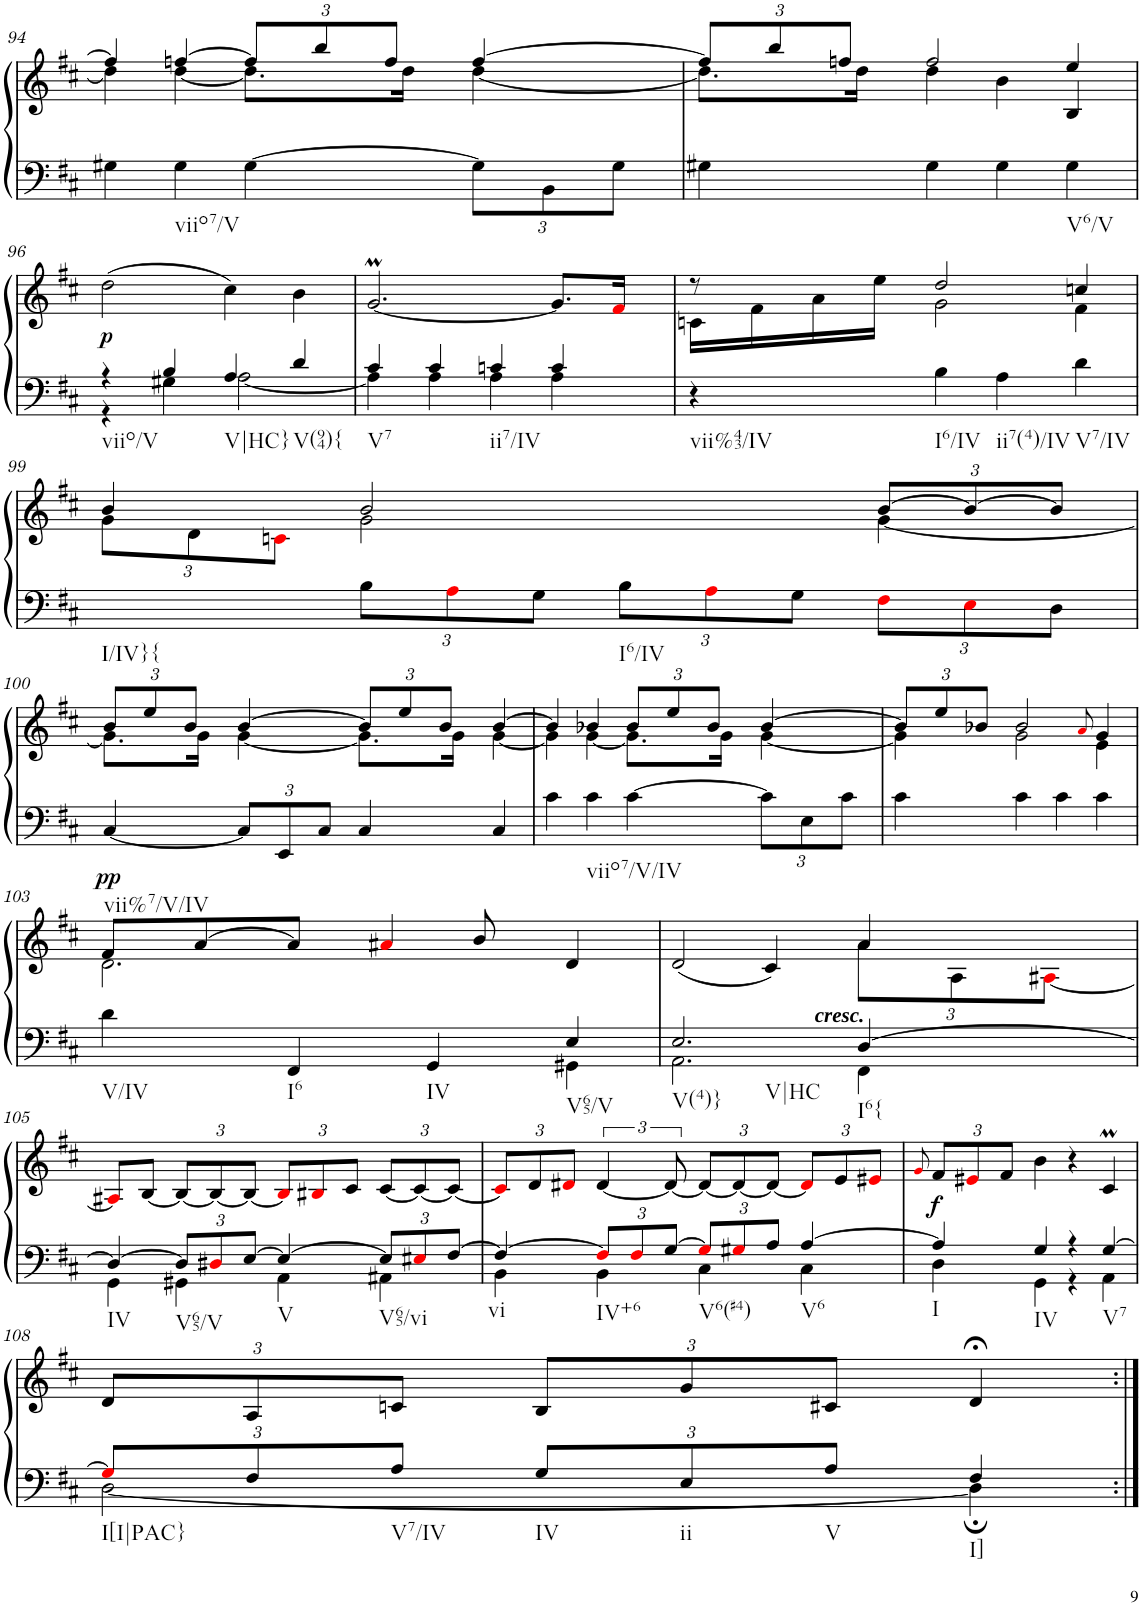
**kern	**kern	**dynam
*part1	*part1	*part1
*staff2	*staff1	*staff1/2
*I"Piano	*	*
*I'Pno.	*	*
!!LO:PB:g=z
*clefF4	*clefG2	*
*k[f#c#]	*k[f#c#]	*
*M2/2	*M2/2	*
=94	=94	=94
*	*^	*
4G#X\	4ff#/]	4dd\]	.
!LO:TX:b:t=viio7/V	!	!	!
4G#\	[4ffn/	[4dd\	.
*	*Xbrackettup	*	*
[4G#\	12ff/L]	8.dd\L]	.
.	12bb/	.	.
.	12ff/J	.	.
.	.	16dd\Jk	.
*Xbrackettup	*	*	*
12G#\L]	[4ff/	[4dd\	.
12BB\	.	.	.
12G#\J	.	.	.
=95	=95	=95	=95
4G#X\	12ff/L]	8.dd\L]	.
.	12bb/	.	.
.	12ffn/J	.	.
.	.	16dd\Jk	.
4G#\	2ff/	4dd\	.
4G#\	.	4b\	.
!LO:TX:b:t=V6/V	!	!	!
4G#\	4ee/	4B/	.
!!LO:LB:g=z
=96	=96	=96	=96
*^	*	*	*
!LO:TX:b:t=viio/V	!	!	!	!
!	!	!	!	!LO:DY:b
*	*	*v	*v	*
4r	4r	(2dd\	p
4B/	4G#X\	.	.
!LO:TX:b:t=V|HC}	!	!	!
4A/	[2A\	4cc#\)	.
!LO:TX:b:t=V(94){	!	!	!
4d/	.	4b\	.
=97	=97	=97	=97
!LO:TX:b:t=V7	!	!	!
4c#/	4A\]	[2.gM/	.
4c#/	4A\	.	.
!LO:TX:b:t=ii7/IV	!	!	!
4cn/	4A\	.	.
4c/	4A\	8.g/L]	.
.	.	16f#i/Jk	.
*v	*v	*	*
=98	=98	=98
*	*^	*
!LO:TX:b:t=vii%43/IV	!	!	!
4r	8r	16cn\LL	.
.	.	16f#\	.
.	8ryy	16a\	.
.	.	16ee\JJ	.
!LO:TX:b:t=I6/IV	!	!	!
4B\	2dd/	2g\	.
!LO:TX:b:t=ii7(4)/IV	!	!	!
4A\	.	.	.
!LO:TX:b:t=V7/IV	!	!	!
4d\	4ccn/	4f#\	.
!!LO:LB:g=z	!!
=99	=99	=99	=99
!LO:TX:b:t=I/IV}{	!	!	!
4ryy	4b/	12g\L	.
.	.	12d\	.
.	.	12cni\J	.
12B\L	2b/	2g\	.
12Ai\	.	.	.
12G\J	.	.	.
!LO:TX:b:t=I6/IV	!	!	!
12B\L	.	.	.
12Ai\	.	.	.
12G\J	.	.	.
12F#i\L	[4b/	[4g\	.
12Ei\	.	.	.
12D\J	.	.	.
!!LO:LB:g=z	!!
=100	=100	=100	=100
!LO:TX:b:t=vii%7/V/IV	!	!	!
!	!	!	!LO:DY:b=2
[4C#/	12b/L	8.g\L]	pp
.	12ee/	.	.
.	12b/J	.	.
.	.	16g\Jk	.
12C#/L]	[4b/	[4g\	.
12EE/	.	.	.
12C#/J	.	.	.
4C#/	12b/L]	8.g\L]	.
.	12ee/	.	.
.	12b/J	.	.
.	.	16g\Jk	.
4C#/	[4b/	[4g\	.
=101	=101	=101	=101
4c#\	4b/]	4g\]	.
!LO:TX:b:t=viio7/V/IV	!	!	!
4c#\	4b-X/	[4g\	.
[4c#\	12b-/L	8.g\L]	.
.	12ee/	.	.
.	12b-/J	.	.
.	.	16g\Jk	.
12c#\L]	[4b-/	[4g\	.
12E\	.	.	.
12c#\J	.	.	.
=102	=102	=102	=102
4c#\	12b-/L]	4g\]	.
.	12ee/	.	.
.	12b-X/J	.	.
4c#\	2b-/	2g\	.
4c#\	.	.	.
.	8qai/	.	.
4c#\	4g/	4e\	.
!!LO:LB:g=z	!!
=103	=103	=103	=103
*^	*	*	*
!LO:TX:b:t=V/IV	!	!	!	!
4d\	2.ryy	8f#/L	2.d\	.
.	.	[8a/	.	.
!LO:TX:b:t=I6	!	!	!	!
4FF#/	.	8a/J]	.	.
.	.	4a#Xi/	.	.
!LO:TX:b:t=IV	!	!	!	!
4GG/	.	.	.	.
.	.	8b/	.	.
!LO:TX:b:t=V65/V	!	!	!	!
4E/	4GG#X\	4ryy	4d/	.
=104	=104	=104	=104	=104
!LO:TX:b:t=V(4)}	!	!	!	!
!LO:TX:b:t=V|HC	!	!	!	!
2.E/	2.AA\	(2d/	2.ryy	.
.	.	4c#/)	.	.
!LO:TX:a:Bi:t=cresc.	!	!	!	!
!LO:TX:b:t=I6{	!	!	!	!
[4D/	4FF#\	4a/	12a\L	.
.	.	.	12A\	.
.	.	.	[12A#Xi\J	.
!!LO:LB:g=z
=105	=105	=105	=105	=105
!LO:TX:b:t=IV	!	!	!	!
*	*	*v	*v	*
4D/_	4GG\	8A#Xi/L]	.
.	.	[8B/J	.
!LO:TX:b:t=V65/V	!	!	!
12D/L]	4GG#X\	4B/_	.
12D#Xi/	.	.	.
[12E/J	.	.	.
!LO:TX:b:t=V	!	!	!
4E/_	4AA\	12Bi/L]	.
.	.	12B#Xi/	.
.	.	12c#/J	.
!LO:TX:b:t=V65/vi	!	!	!
12E/L]	4AA#X\	[4c#/	.
12E#Xi/	.	.	.
[12F#/J	.	.	.
=106	=106	=106	=106
!LO:TX:b:t=vi	!	!	!
4F#/_	4BB\	12c#i/L]	.
.	.	12d/	.
.	.	12d#Xi/J	.
!LO:TX:b:t=IV+6	!	!	!
12F#i/L]	4BB\	[4d#/	.
12F#i/	.	.	.
[12G/J	.	.	.
!LO:TX:b:t=V6(#4)	!	!	!
12Gi/L]	4C#\	4d#/_	.
12G#Xi/	.	.	.
12A/J	.	.	.
!LO:TX:b:t=V6	!	!	!
[4A/	4C#\	12d#i/L]	.
.	.	12e/	.
.	.	12e#Xi/J	.
=107	=107	=107	=107
.	.	8qgi/	.
!LO:TX:b:t=I	!	!	!
!	!	!	!LO:DY:b
4A/]	4D\	12f#/L	f
.	.	12e#Xi/	.
.	.	12f#/J	.
!LO:TX:b:t=IV	!	!	!
4G/	4GG\	4b\	.
4r	4r	4r	.
!LO:TX:b:t=V7	!	!	!
[4G/	4AA\	4c#m/	.
!!LO:LB:g=z
=108	=108	=108	=108
!LO:TX:b:t=I[I|PAC}	!	!	!
12Gi/L]	[2D\	12d/L	.
12F#/	.	12A/	.
!LO:TX:b:t=V7/IV	!	!	!
12A/J	.	12cn/J	.
!LO:TX:b:t=IV	!	!	!
12G/L	.	12B/L	.
!LO:TX:b:t=ii	!	!	!
12E/	.	12g/	.
!LO:TX:b:t=V	!	!	!
12A/J	.	12c#X/J	.
!LO:TX:b:t=I]	!	!	!
4F#/	4D;\]	4d;</	.
*v	*v	*	*
=:|!	=:|!	=:|!
*-	*-	*-
